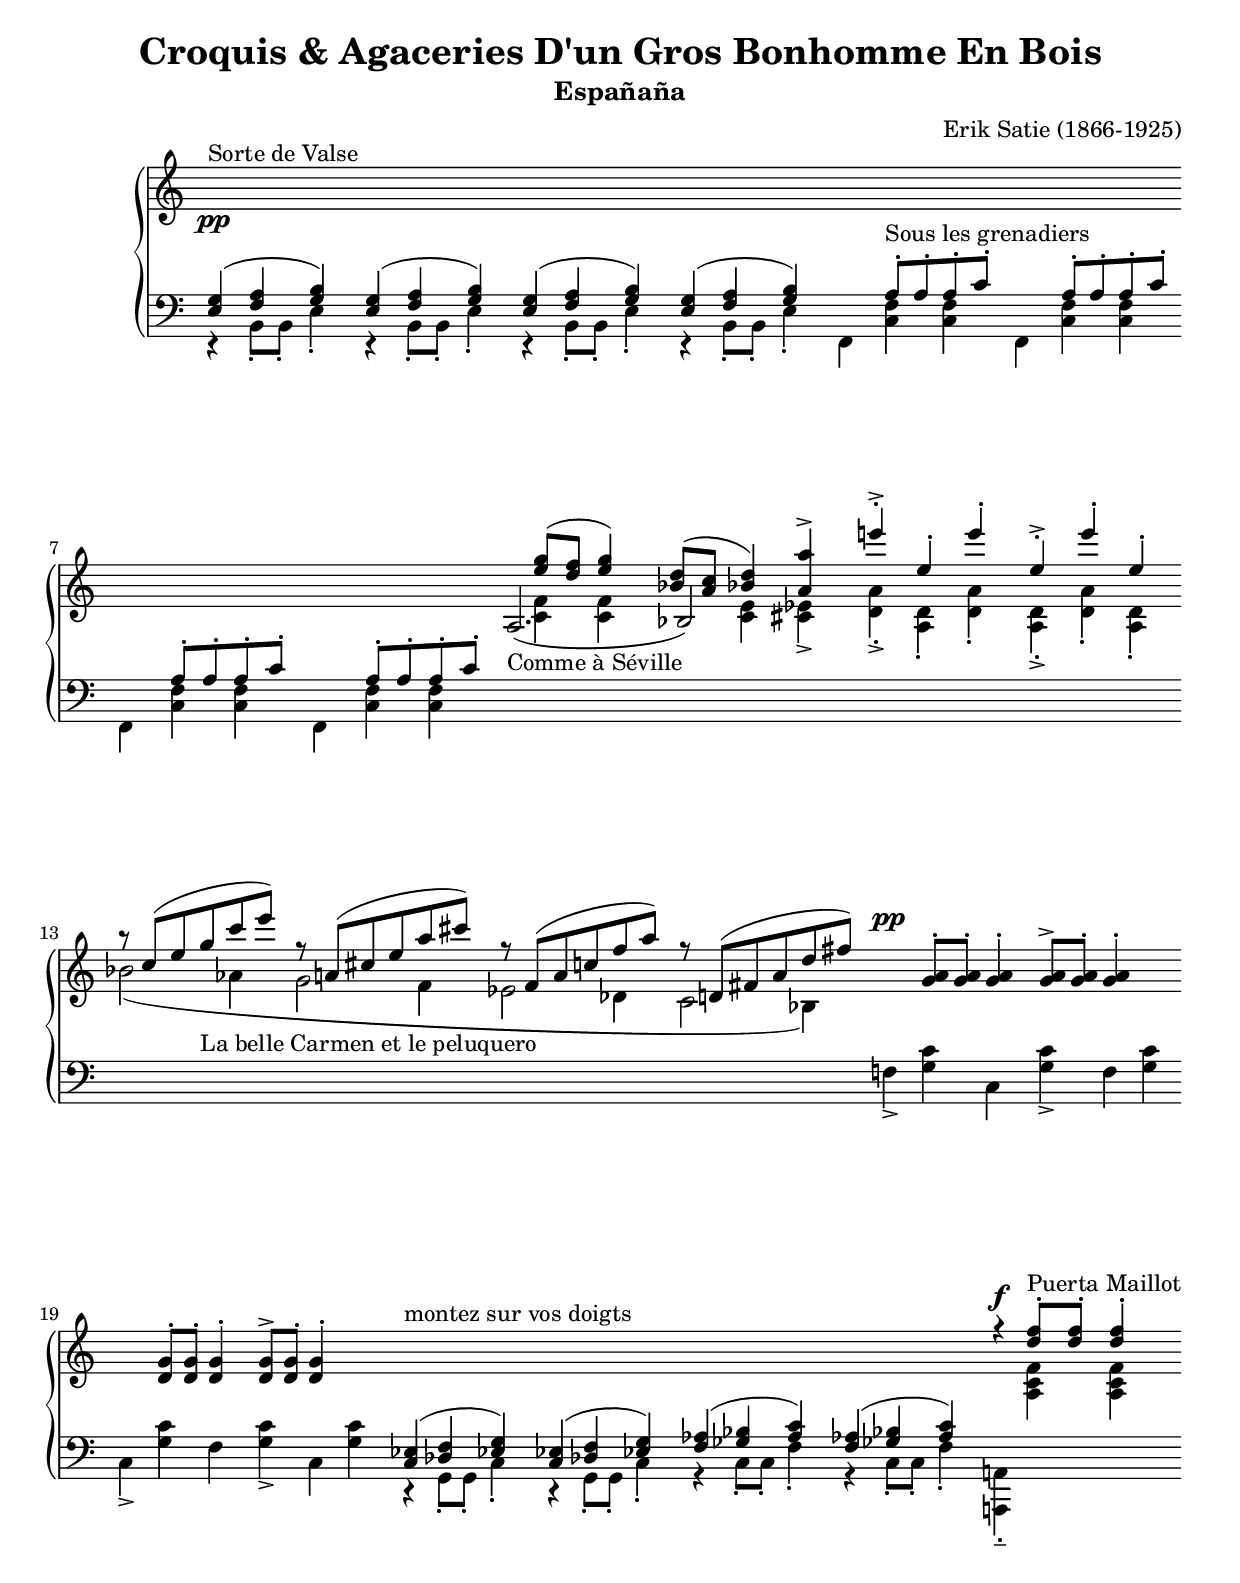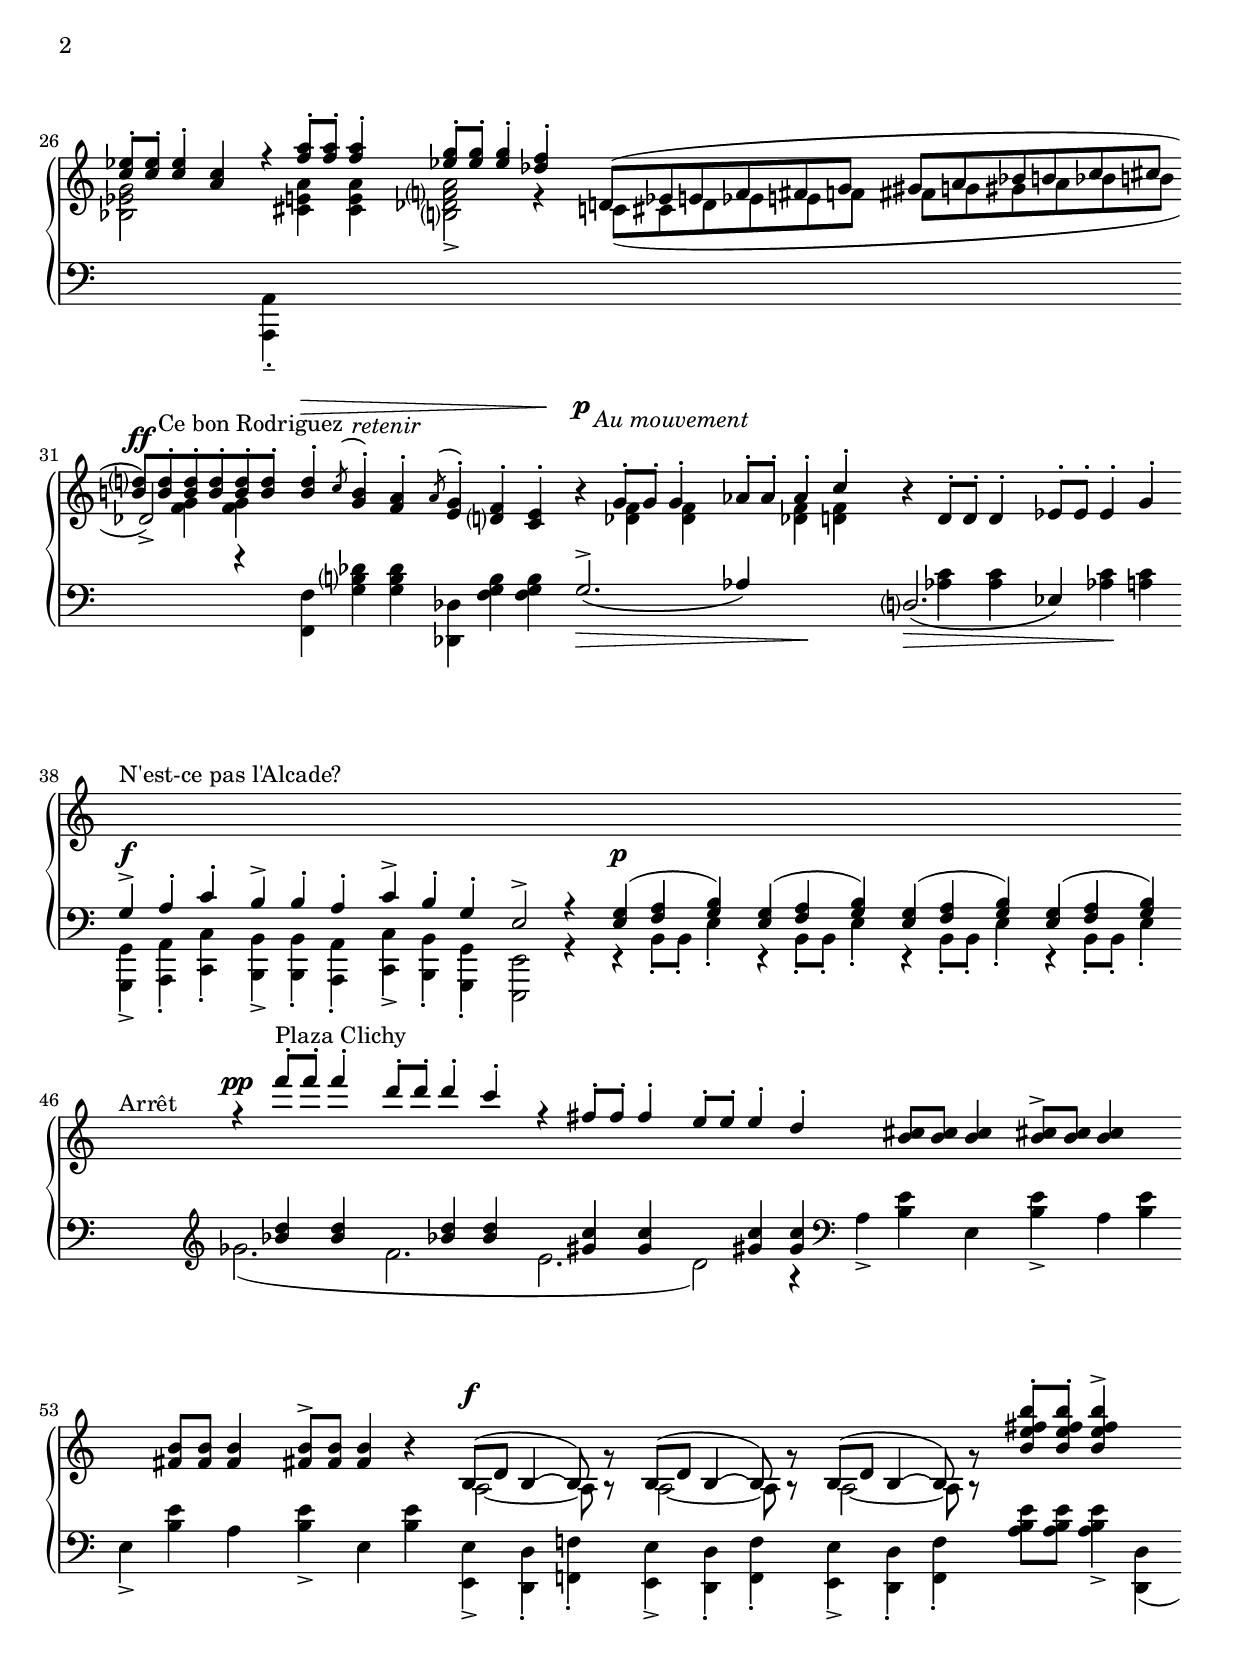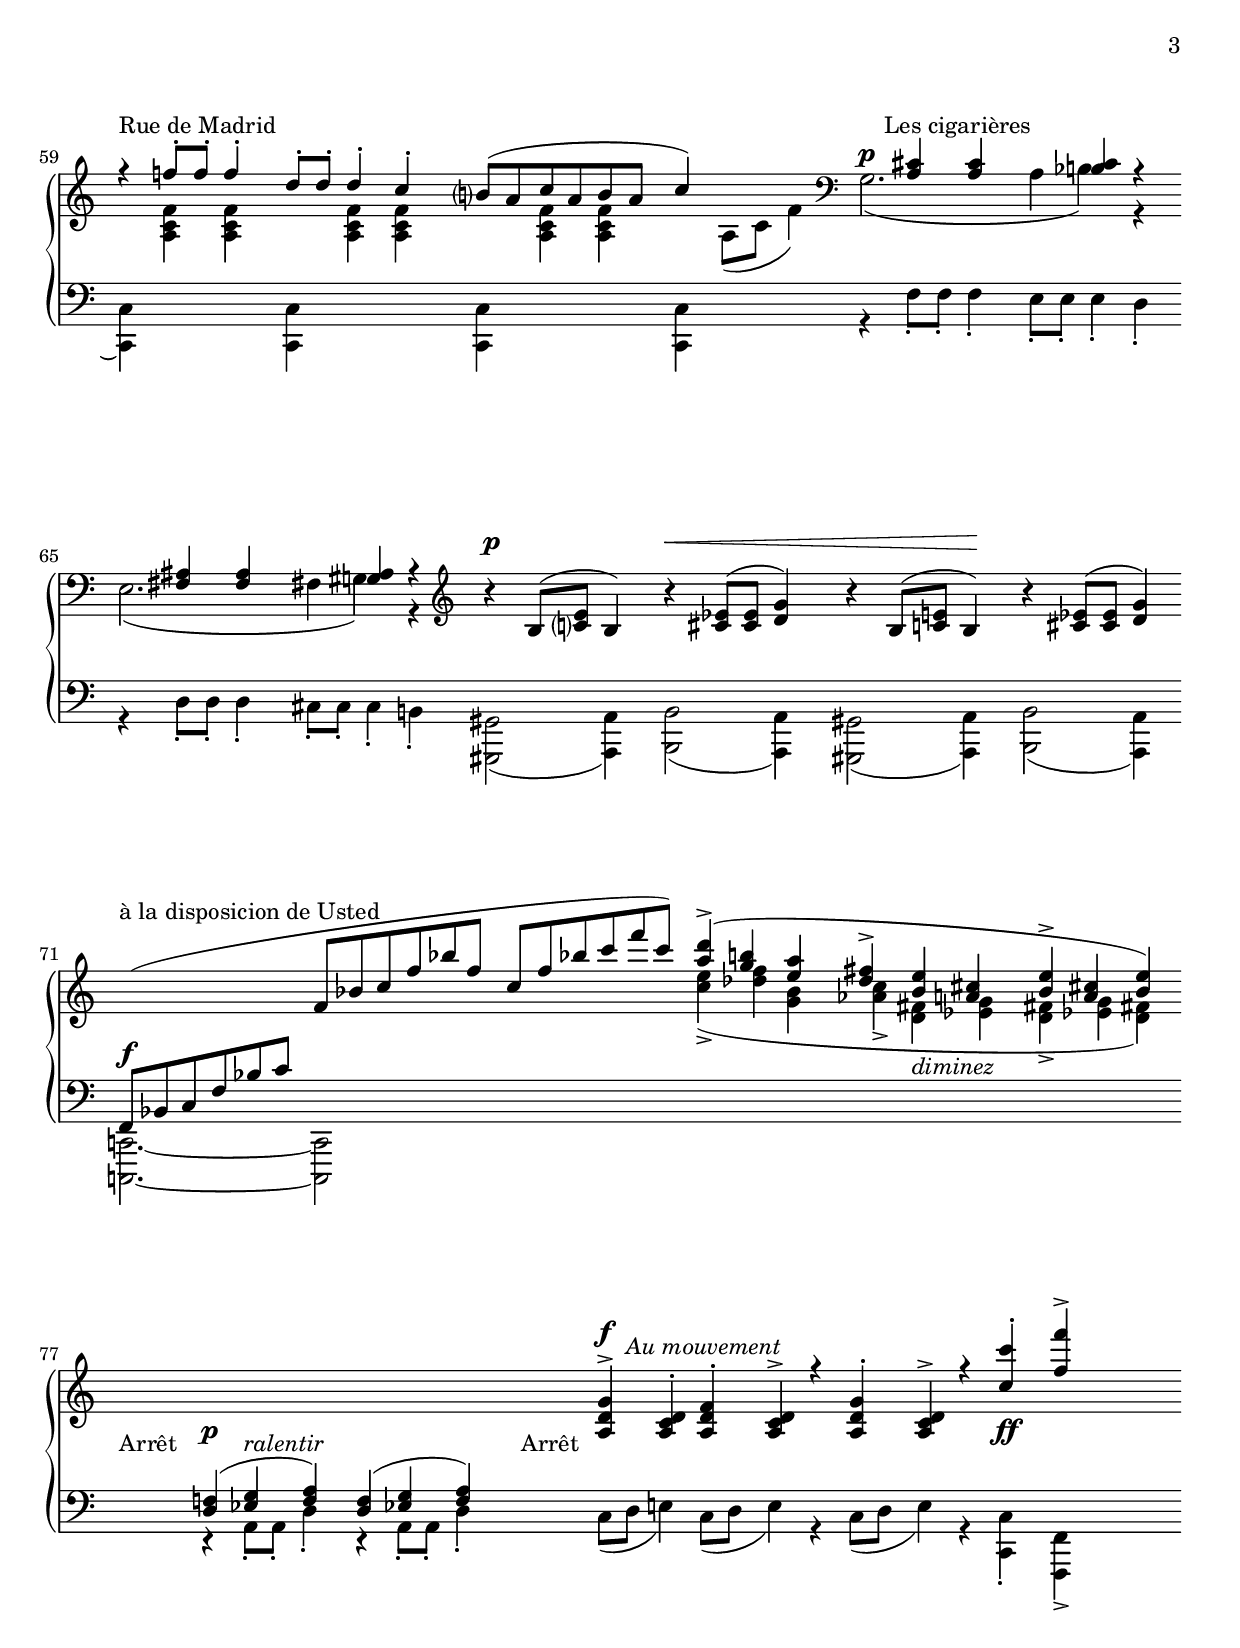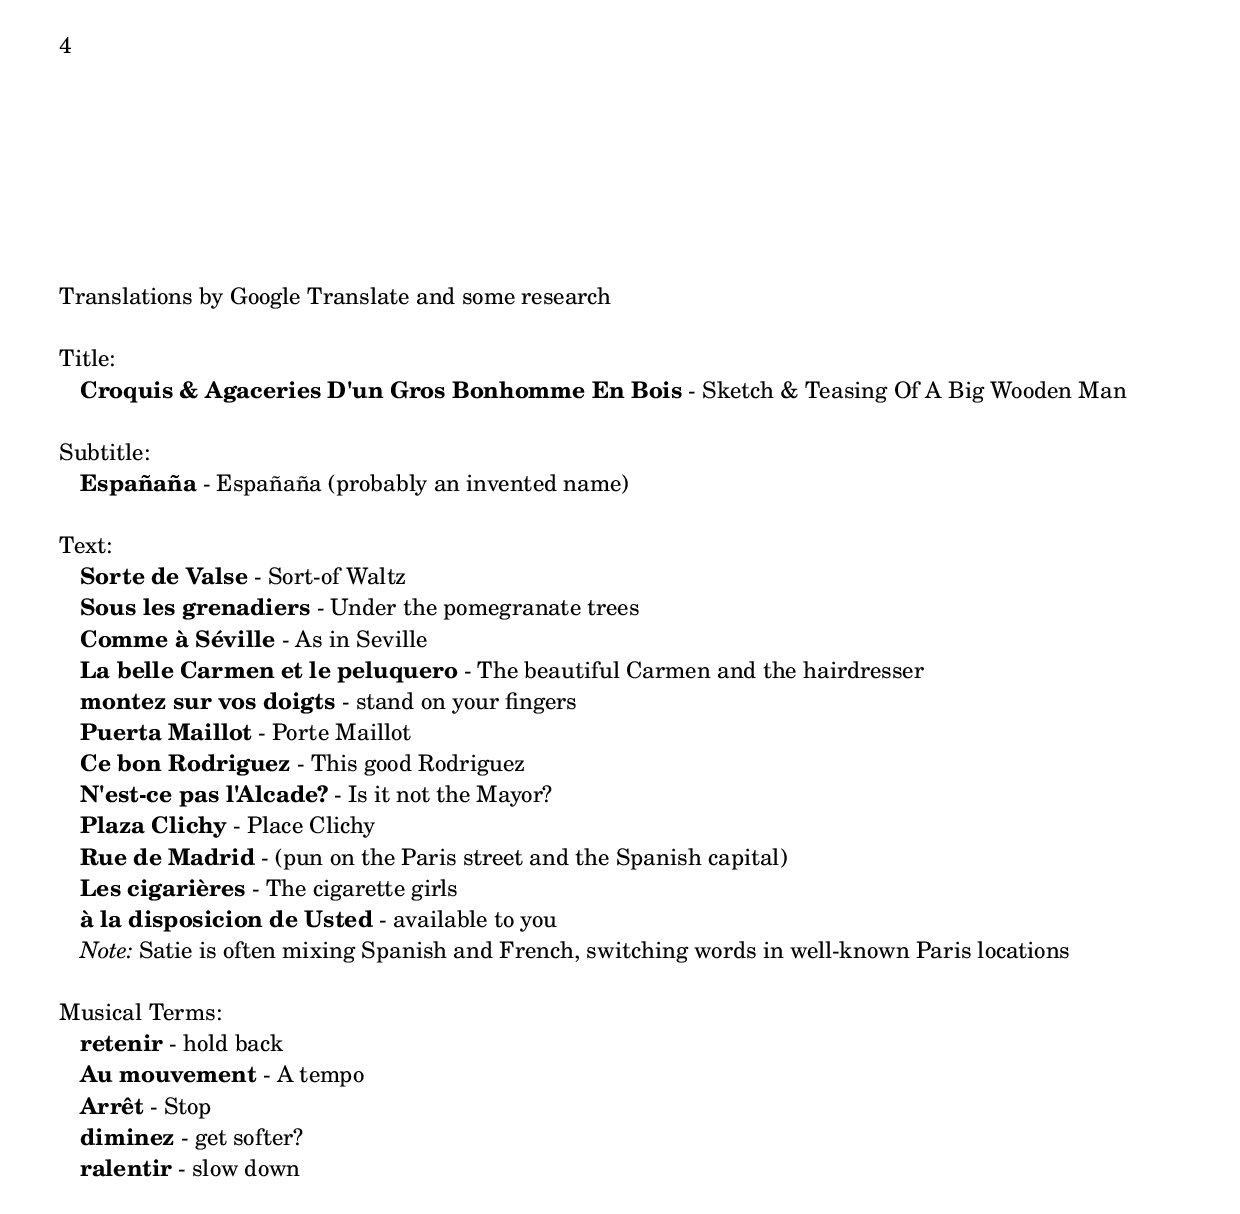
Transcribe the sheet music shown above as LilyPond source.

\version "2.19.21"
\language "english"

\header {
  title        = "Croquis & Agaceries D'un Gros Bonhomme En Bois"
  subtitle     = "Españaña"
  composer     = "Erik Satie (1866-1925)"
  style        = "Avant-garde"
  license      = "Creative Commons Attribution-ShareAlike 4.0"
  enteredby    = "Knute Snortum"
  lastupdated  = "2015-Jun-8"
  date         = "1913"
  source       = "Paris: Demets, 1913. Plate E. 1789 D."

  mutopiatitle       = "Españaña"
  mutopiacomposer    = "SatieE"
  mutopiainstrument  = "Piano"
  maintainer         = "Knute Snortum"
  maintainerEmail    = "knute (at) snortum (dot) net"
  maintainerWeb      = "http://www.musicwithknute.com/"
}

% ------------------------------
% --- Changes from the score ---
% ------------------------------

% Bar 66: beat 2, right hand, upper voice, chord is gs and a.  This is from
%         parallelism from bar 64.
% Bar 76: beat 2, lower voice, e s/b ef (parallelism)

% -------------------
% --- Definitions ---
% -------------------

staffUp = \change Staff = "upper"
staffDown = \change Staff = "lower"

forceHShift = \once \override NoteColumn.force-hshift = -1

% --- Text
phraseValse = "Sorte de Valse"
valse = \markup { \upright \phraseValse }
phraseSous = "Sous les grenadiers"
sous = \markup { \upright \phraseSous }
phraseSeville = "Comme à Séville"
seville = \markup { \upright \phraseSeville }
phraseCarmen = "La belle Carmen et le peluquero"
carmen = \markup { \upright \phraseCarmen }
phraseDoigts = "montez sur vos doigts"
doigts = \markup { \upright \phraseDoigts }
phrasePuerta = "Puerta Maillot"
puerta = \markup { \upright \phrasePuerta }
phraseCeBon = "Ce bon Rodriguez"
ceBon = \markup { \upright \phraseCeBon }
phraseAlcade = "N'est-ce pas l'Alcade?"
alcade = \markup { \upright \phraseAlcade }
phrasePlaza = "Plaza Clichy"
plaza = \markup { \upright \phrasePlaza }
phraseRue = "Rue de Madrid"
rue = \markup { \upright \phraseRue }
phraseCigar = "Les cigarières"
cigar = \markup { \upright \phraseCigar }
phraseUsted = "à la disposicion de Usted"
usted = \markup { \upright \phraseUsted }

% --- Musical terms
retenir = "retenir"
aTempo = "Au mouvement"
arret = \markup { \upright "Arrêt" }
diminez = "diminez"
ralentir = "ralentir"

% -------------
% --- Music ---
% -------------

highVoice = \relative {
  s2. * 8 |
  
  \barNumberCheck 9
  s4 <e'' g>8 ( <d f> <e g>4 ) |
  <bf d>8 ( <a c> <bf! d>4 ) <a a'>-> |
  e''!4-.-> e,-. e'-. |
  e,4-.-> e'-. e,-. |
  r8 c ( e g c e ) |
  r8 a,,! ( cs e a cs ) |
  r8 f,, ( a c! f a ) |
  r8 d,,! ( fs a d fs ) |
  
  \barNumberCheck 17
  s4 <g, a>8-. q-. q4-. |
  q8-> q-. q4-. s |
  s4 <d g>8-. q-. q4-. |
  q8-> q-. q4-. s |
  s2. -\doigts |
  s2. * 3 |
  
  \barNumberCheck 25
  r4 ^\f <d' f>8-. q-. q4-. |
  <c ef>8-. q-. q4-. <a c> |
  r4 <f' a>8-. q-. q4-. |
  <ef g>8-. q-. q4-. <df f>4-. |
  d,!8 ( ef e f fs g |
  gs8 a bf b c cs |
  <b! d?> ^\ff ) q-. q-. q-. q-. q-. |
  <b d>4-. \acciaccatura { c8 } <g b>4-. <f a>-. |
  \acciaccatura { a8 } <e g>4-. <d? f>-. <c e>-. |
  
  \barNumberCheck 34
  b'4\rest g8-. g-. g4-. |
  af8-. af-. af4-. c-. |
  b4\rest d,8-. d-. d4-. |
  ef8-. ef-. ef4-. g-. |
  s2. * 4 |
  
  \barNumberCheck 42
  s2. * 4 |
  s2. ^\arret |
  
  \barNumberCheck 47
  r4 ^\pp f''8-. f-. f4-. |
  d8-. d-. d4-. c-. |
  r4 fs,8-. fs-. fs4-. |
  e8-. e-. e4-. d-. |
  s4 <b cs>8 q q4 |
  q8-> q q4 s4 |
  s4 <fs b>8 q q4 |
  q8-> q q4 b\rest |
  
  \barNumberCheck 55
  b,8 ( d b4 ~ b8 ) g'\rest |
  b,8 ( d b4 ~ b8 ) g'\rest |
  b,8 ( d b4 ~ b8 ) g'\rest |
  <b e fs b>8-. q-. q4-> s4 |
  r4 f'!8-. f-. f4-. |
  d8-. d-. d4-. c-. |
  b?8 ( a c a b a |
  c4 ) s2 |
  
  \barNumberCheck 63
  \clef bass
  s4 ^\p <a, cs> q |
  s4 <b! c> r |
  s4 <fs as> q |
  s4 <gs a> r |
  \clef treble
  b'4\rest b,8 ( <c? e> b4 ) |
  b'4\rest <cs, ef>8 ( q <d g>4 ) |
  b'4\rest b,8 ( <c! e!> b4 ) |
  b'4\rest <cs, ef>8 ( q <d g>4 ) |
  
  \barNumberCheck 71
  \staffDown
  f,,8 ( bf c f bf c |
  \staffUp
  f8 bf c f bf f |
  c8 f bf c f c ) |
  <a d>4-> ( <g b!> <e a> |
  <d fs>4-> <b e> <a! cs> |
  <b e>4-> <a cs> <b e> ) |
  s2. |
  
  \barNumberCheck 78
  s2. * 3 |
  <a, d g>4-> <a c d>-. <a d f>-. |
  <a c d>4-> r <a d g>-. |
  <a c d>4-> r <c' c'>-. |
  <f f'>4-> s2 |
}

upperMiddle = \relative {
  s2. * 8 |
  
  \barNumberCheck 9
  s4 <c' f> q |
  s4 <c e> <cs ef>-> |
  <d a'>-.-> <a d>-. <d a'>-. |
  <a d>-.-> <d a'>-. <a d>-. |
  bf'2 ( af4 |
  g2 f4 |
  ef2 df4 |
  c2 bf4 ) |
  
  \barNumberCheck 17
  s2. * 8 |
  
  \barNumberCheck 25
  s4 <a c f> q |
  <bf ef g>2 s4 |
  s4 <cs e! a> q |
  <b? df f? a>2-> r4 |
  s2. * 2 |
  s4 <f' g> q |
  s2. * 2 |
  
  \barNumberCheck 34
  s4 <df f> q |
  s4 <df f> <d f> |
  \staffDown
  s4 <af c> q |
  s4 <af c> <a c> |
  \staffUp
  s2. * 4 |
  
  \barNumberCheck 42
  s2. * 5 |
  
  \barNumberCheck 47
  s2. * 8 |
  
  \barNumberCheck 55
  a2 ~ a8 a\rest |
  a2 ~ a8 a\rest |
  a2 ~ a8 a\rest |
  s2. |
  s4 <a c f> q |
  s4 <a c f> q |
  s4 <a c f> q |
  s4 a8 ( c f4 ) |
  
  \barNumberCheck 63
  \clef bass
  g,2. ( |
  a4 \forceHShift bf ) r |
  e,2. ( |
  fs4 \forceHShift g! ) r |
  s2. * 4 |
  
  \barNumberCheck 71
  s2. * 3 |
  <c' e>4-> ( <df f> <g, b> |
  <af c>4-> <d, fs> <ef g> |
  <d fs>4-> <ef g> <d fs!> ) |
  s2. |
  
  \barNumberCheck 78
}

lowerMiddle = \relative {
  \repeat unfold 4 { <e g>4 ( <f a> <g b> ) | }
  \repeat unfold 4 { s4 a8-. a-. a-. c-. | }
  
  \barNumberCheck 9
  \staffUp
  a2. _( |
  bf2 ) s4 |
  \staffDown
  s2. * 6 |
  
  \barNumberCheck 17
  s2. * 4 |
  <c, ef>4 ( <df f> <ef! g> ) |
  <c ef>4 ( <df f> <ef! g> ) |
  <f af>4 ( <gf bf> <af c> ) |
  <f af>4 ( <gf bf> <af c> ) |
  
  \barNumberCheck 25
  s2. * 4 |
  \staffUp \voiceTwo 
  c!8 ( cs d ef e f |
  fs g gs a bf b |
  \voiceThree
  df,2_> ) c,4\rest |
  \staffDown 
  s2. * 2 |
  
  \barNumberCheck 34
  g'2.-> _\> _( |
  af4 ) s \! s |
  d,?2. _\> _( |
  ef4 ) s \! s |
  g4-> a-. c-. |
  b4-> b-. a-. |
  c4-> b-. g-. |
  e2-> r4 |
  
  \barNumberCheck 42
  \repeat unfold 4 { <e g>4 ( <f a> <g b> ) | }
  s2.
  
  \barNumberCheck 47
  \clef treble
  s4 <bf' d> q |
  s4 <bf d> q |
  s4 <gs c> q |
  s4 <gs c> q |
  \clef bass
  s2. * 4 |
  
  \barNumberCheck 55
  s2. * 8 |
  
  \barNumberCheck 63
  s2. * 8 | 
  
  \barNumberCheck 71
  s2. * 7 |
  
  \barNumberCheck 78
  <d, f!>4 ( <ef g> <f a> ) |
  <d f>4 ( <ef g> <f a> ) |
  s2. |
  
}

lowVoice = \relative {
  \repeat unfold 4 { r4 b,8-. b-. e4-. | }
  \repeat unfold 4 { f,4 <c' f> q | }
  
  \barNumberCheck 9
  s2. * 8 |
  
  \barNumberCheck 17
  f!4-> <g c> c, |
  <g' c>4-> f <g c> |
  c,4-> <g' c> f |
  <g c>4-> c, <g' c> |
  r4 g,8-. g-. c4-. |
  r4 g8-. g-. c4-. |
  r4 c8-. c-. f4-. |
  r4 c8-. c-. f4-. |
  
  \barNumberCheck 25
  <a,,! a'!>4-.-- s2 |
  s2. |
  <a a'>4-.-- s2 |
  s2. * 4 |
  <f' f'>4 <g' b? df> q |
  <df, df'>4 <f' g b> q |
  
  \barNumberCheck 34
  s2. * 4 |
  <g,, g'>4-> <a a'>-. <c c'>-. |
  <b b'>4-> q-. <a a'>-. |
  <c c'>4-> <b b'>-. <g g'>-. |
  <e e'>2 r4 |
  
  \barNumberCheck 42
  \repeat unfold 4 { r4 b''8-. b-. e4-. | }
  s2.
  
  \barNumberCheck 47
  \clef treble
  gf'2. ( |
  f2. |
  e2. |
  d2 ) r4 |
  \clef bass 
  a4-> <b e> e, |
  <b' e>4-> a <b e> |
  e,4-> <b' e> a |
  <b e>4-> e, <b'e> |
  
  \barNumberCheck 55
  <e,, e'>-> <d d'>-. <f! f'!>-. |
  <e e'>-> <d d'>-. <f f'>-. |
  <e e'>-> <d d'>-. <f f'>-. |
  <a' b e>8 q q4-> <d,, d'> ( |
  <c c'>4 ) s2 |
  <c c'>4 s2 |
  <c c'>4 s2 |
  <c c'>4 s2 |
  
  \barNumberCheck 63
  r4 f'8-. f-. f4-. |
  e8-. e-. e4-. d-. |
  r4 d8-. d-. d4-. |
  cs8-. cs-. cs4-. b!-. |
  <gs, gs'>2 ( <a a'>4 ) |
  <b b'>2 ( <a a'>4 ) |
  <gs gs'>2 ( <a a'>4 ) |
  <b b'>2 ( <a a'>4 ) |
  
  \barNumberCheck 71
  <c,! c'!>2. ~ |
  q2 s4 |
  s2. * 5 |
  
  \barNumberCheck 78
  r4 a''8-. a-. d4-. |
  r4 a8-. a-. d4-. |
  s2. |
  c8 ( d e!4 ) c8 ( d |
  e4 ) r c8 ( d |
  e4 ) r <c, c'>-. |
  <f, f'>-> s2
}

% --- Dynamics, text, and musical terms

dynamicsHigh = {
  s2. -\valse |
  s2. * 7 |
  
  \barNumberCheck 9
  s2. * 8 |
  
  \barNumberCheck 17
  s2. \pp |
  s2. * 7 |
  
  \barNumberCheck 25
  s4 s2 -\puerta |
  s2. * 5 |
  s8 s -\ceBon s2 |
  s4 \> s -\retenir s |
  s2 s8 s \! |
  
  \barNumberCheck 34
  s8 \p s -\aTempo s2 |
  s2. * 3 |
  s2. -\alcade
  s2. * 3 |
  
  \barNumberCheck 42
  s2. * 5 | 
  
  \barNumberCheck 47
  s4 s -\plaza s
  s2. * 7 |
  
  \barNumberCheck 55
  s2. \f
  s2. * 3 |
  s2. -\rue
  s2. * 3 |
  
  \barNumberCheck 63
  s8 s -\cigar s2
  s2. * 3 |
  s2. \p 
  s2. \<
  s2 s4 \!
  s2. |
  
  \barNumberCheck 71
  s2. -\tweak Y-offset 2 -\usted |
  s2. * 6 |
  
  \barNumberCheck 78
  s2. * 3 |
  s8 \f s -\aTempo s2 |
}

dynamics = {
  s2. \pp |
  s2. * 3 |
  s4 s2 -\sous |
  s2. * 3 |
  
  \barNumberCheck 9
  s2. -\seville
  s2. * 3 |
  \break
  s4 s8 s -\carmen s4 |
  s2. * 3 |
  
  \barNumberCheck 17
  s2. * 8 |
  
  \barNumberCheck 25
  s2. * 9 |
  
  \barNumberCheck 34
  s2. * 4 |
  s2. \f |
  s2. * 3 |
  
  \barNumberCheck 42
  s2. \p 
  s2. * 4 |
  
  \barNumberCheck 47
  s2. * 8 |
  
  \barNumberCheck 55
  s2. * 8 |
  
  \barNumberCheck 63
  s2. * 8 |
  
  \barNumberCheck 71
  s2. \f |
  s2. * 3 |
  s4 s -\diminez s |
  s2. |
  s2. -\arret |
  
  \barNumberCheck 78
  s4 \p s -\ralentir s |
  s2. |
  s2. -\arret |
  s2. |
  s2. |
  s2 s4 \ff |
  s2. |
}

% -----------------------
% --- Layout and MIDI ---
% -----------------------

global = {
  \key c \major
  \time 3/4
}

upper = {
  \global
  \clef treble
  <<
    \new Voice { \voiceOne \highVoice }
    \new Voice { \voiceTwo \upperMiddle }
  >>
  \pageBreak
}

lower = {
  \global
  \clef bass
  <<
    \new Voice { \voiceThree \lowerMiddle }
    \new Voice { \voiceFour \lowVoice }
  >>
  \pageBreak
}

\paper {
  top-margin = 8\mm                              %-minimum top-margin: 8mm
  top-markup-spacing.basic-distance = #5         %-dist. from bottom of top margin to the first markup/title
  markup-system-spacing.basic-distance = #6      %-dist. from header/title to first system
  top-system-spacing.basic-distance = #12        %-dist. from top margin to system in pages with no titles
  last-bottom-spacing.basic-distance = #11       %-pads music from copyright block
  
  % --- Set these to false after all editing is finished
  ragged-bottom = ##f
  ragged-last-bottom = ##f
  ragged-right = ##f
}

\score {
  \new PianoStaff <<
    \new Dynamics { \global \dynamicsHigh }
    \new Staff = "upper" \upper
    \new Dynamics { \global \dynamics }
    \new Staff = "lower" \lower
  >>
  \layout { 
    \context {
      \Score
      \hide BarLine
      \hide SpanBar
      % --- uncomment when finished --- \remove "Bar_number_engraver"
    }
    \context {
      \Staff
      \remove "Time_signature_engraver"
    }
  } 
}

\include "articulate.ly"

\score {
  \articulate <<
    \new PianoStaff <<
      \new Staff ="upper" \upper
      \new Staff = "lower" \lower
    >>
  >>
  \midi { 
    \tempo 4 = 100
  }
}

% --------------------
% --- Translations ---
% --------------------

\markup {
  \column {
    \line { Translations by \with-url #"http://translate.google.com" { "Google Translate" } and some research }
    \line { \null }
    \line { Title: }
    \line { \hspace #2 \bold { Croquis & Agaceries D'un Gros Bonhomme En Bois } - Sketch & Teasing Of A Big Wooden Man }
    \line { \null }
    \line { Subtitle: }
    \line { \hspace #2 \bold { Españaña } - Españaña (probably an invented name) }
    \line { \null }
    \line { Text: }
    \line { \hspace #2 \bold \phraseValse - Sort-of Waltz }
    \line { \hspace #2 \bold \phraseSous - Under the pomegranate trees }
    \line { \hspace #2 \bold \phraseSeville - As in Seville }
    \line { \hspace #2 \bold \phraseCarmen - The beautiful Carmen and the hairdresser }
    \line { \hspace #2 \bold \phraseDoigts - stand on your fingers }
    \line { \hspace #2 \bold \phrasePuerta - Porte Maillot }
    \line { \hspace #2 \bold \phraseCeBon - This good Rodriguez }
    \line { \hspace #2 \bold \phraseAlcade - Is it not the Mayor? }
    \line { \hspace #2 \bold \phrasePlaza - Place Clichy }
    \line { \hspace #2 \bold \phraseRue - (pun on the Paris street and the Spanish capital) }
    \line { \hspace #2 \bold \phraseCigar - The cigarette girls }
    \line { \hspace #2 \bold \phraseUsted - available to you }
    \line { \hspace #2 \italic Note: Satie is often mixing Spanish and French, switching words in well-known Paris locations }
    \line { \null }
    \line { Musical Terms: }
    \line { \hspace #2 \bold \retenir - hold back }
    \line { \hspace #2 \bold \aTempo - A tempo }
    \line { \hspace #2 \bold \arret - Stop }
    \line { \hspace #2 \bold \diminez - get softer? }
    \line { \hspace #2 \bold \ralentir - slow down }
  }
}